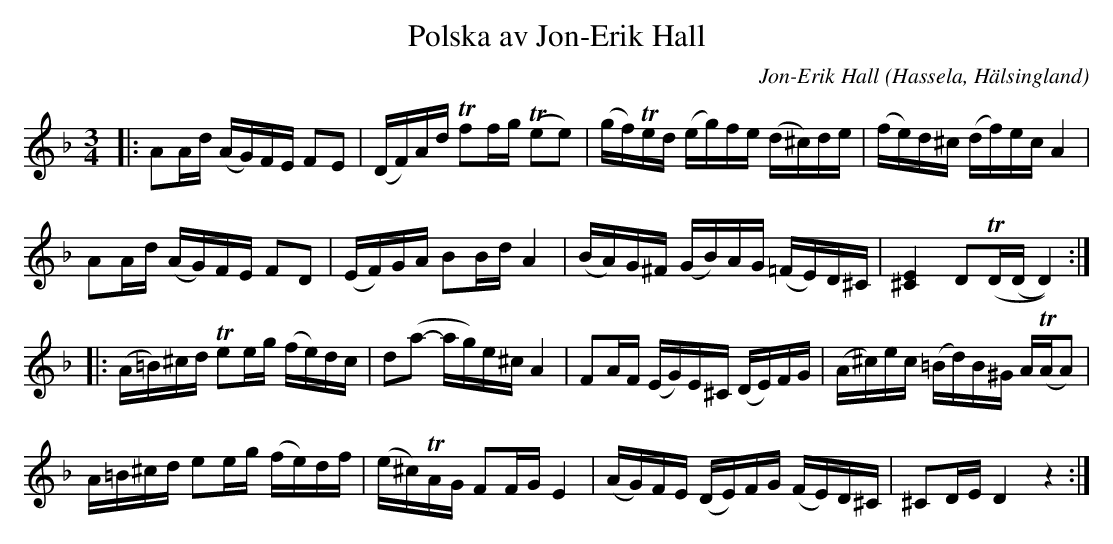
X:1
T:Polska av Jon-Erik Hall
O:Hassela, Hälsingland
C:Jon-Erik Hall
M:3/4
L:1/16
K:Dm
|:A2Ad (AG)FE F2E2|(DF)Ad Tf2fg (Te2e2)|(gf)Ted (eg)fe (d^c)de|(fe)d^c (df)ec A4|
A2Ad (AG)FE F2D2|(EF)GA B2Bd A4|(BA)G^F (GB)AG (=FE)D^C|[E^C]4 D2(TD(DD4)):|
|:(A=B)^cd Te2eg (fe)dc|d2(a2- ag)e^c A4|F2AF (EG)E^C (DE)FG|(A^c)ec (=Bd)B^G A(TAA2)|
A=B^cd e2eg (fe)df|(e^c)TAG F2FG E4|(AG)FE (DE)FG (FE)D^C|^C2DE D4 z4:|
